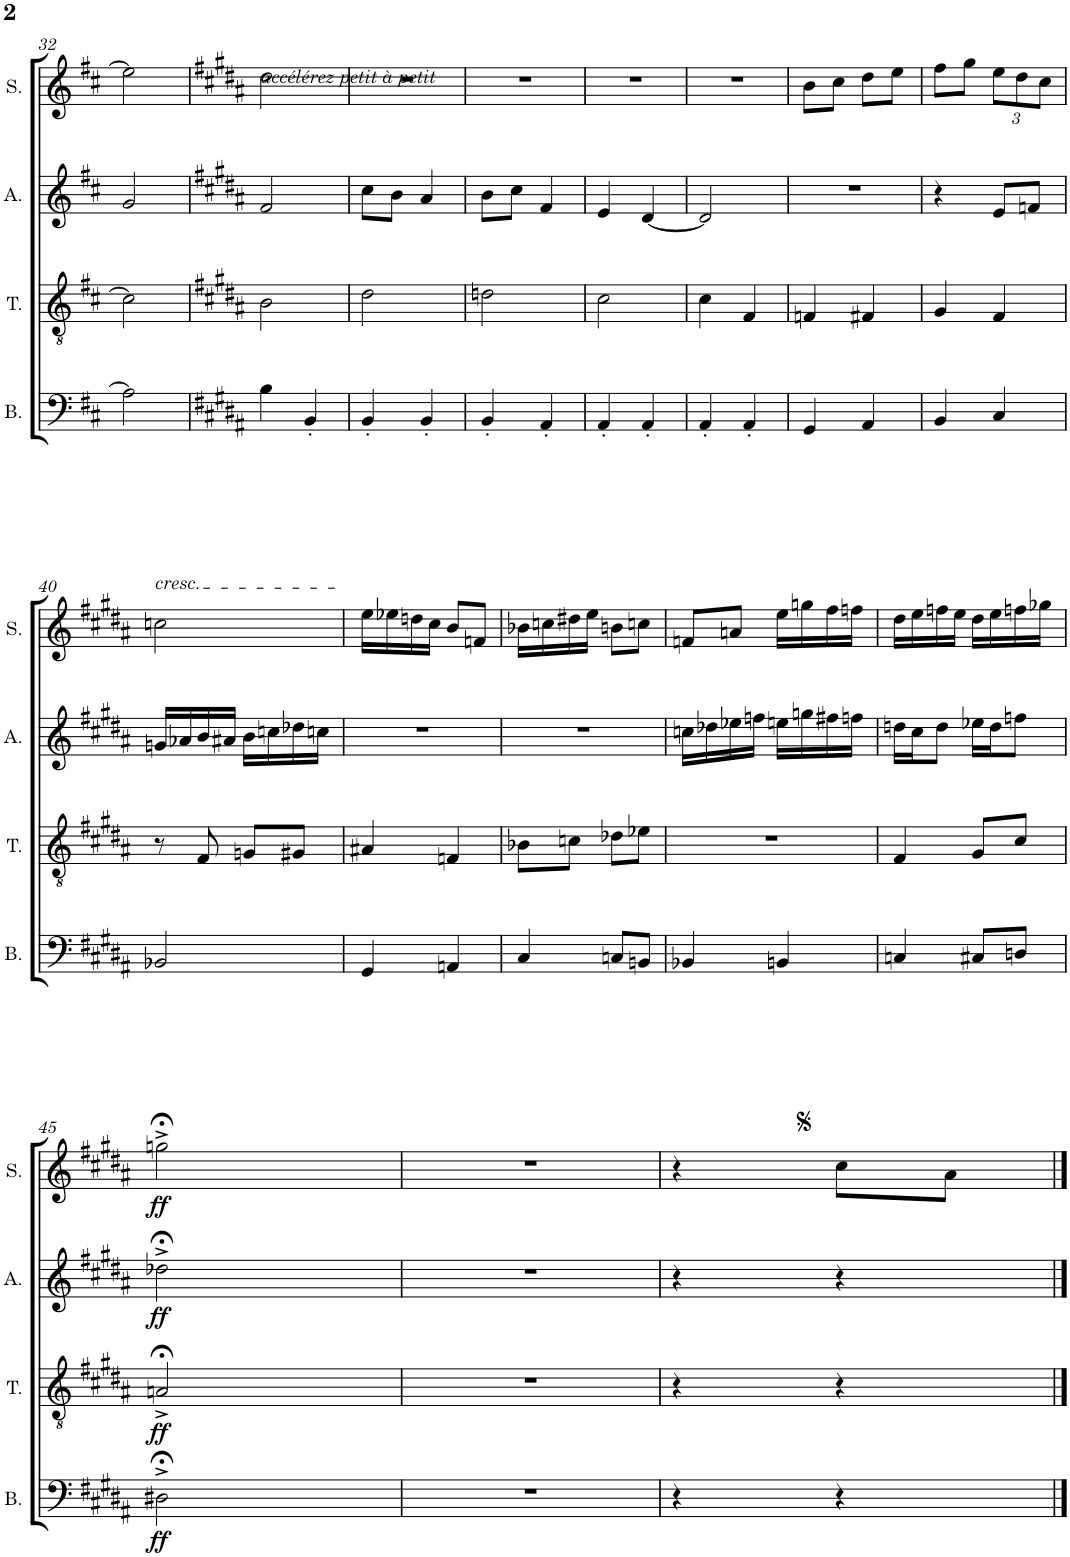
**kern	**dynam	**kern	**dynam	**kern	**dynam	**kern	**dynam
*part4	*part4	*part3	*part3	*part2	*part2	*part1	*part1
*staff4	*staff4	*staff3	*staff3	*staff2	*staff2	*staff1	*staff1
*I"Bass	*	*I"Tenor	*	*I"Alto	*	*I"Soprano	*
*I'B.	*	*I'T.	*	*I'A.	*	*I'S.	*
!!LO:PB:g=z
*clefF4	*	*clefGv2	*	*clefG2	*	*clefG2	*
*k[f#c#]	*	*k[f#c#]	*	*k[f#c#]	*	*k[f#c#]	*
*M2/4	*	*M2/4	*	*M2/4	*	*M2/4	*
=32	=32	=32	=32	=32	=32	=32	=32
2A\]	.	2c#\]	.	2g/	.	2ee\]	.
=33	=33	=33	=33	=33	=33	=33	=33
*k[f#c#g#d#a#]	*	*k[f#c#g#d#a#]	*	*k[f#c#g#d#a#]	*	*k[f#c#g#d#a#]	*
!	!	!	!	!	!	!LO:TX:b:i:t=accélérez petit à petit	!
4B\	.	2B\	.	2f#/	.	2dd#\	.
4BB'/	.	.	.	.	.	.	.
=34	=34	=34	=34	=34	=34	=34	=34
4BB'/	.	2d#\	.	8cc#\L	.	2r	.
.	.	.	.	8b\J	.	.	.
4BB'/	.	.	.	4a#/	.	.	.
=35	=35	=35	=35	=35	=35	=35	=35
4BB'/	.	2dn\	.	8b\L	.	2r	.
.	.	.	.	8cc#\J	.	.	.
4AA#'/	.	.	.	4f#/	.	.	.
=36	=36	=36	=36	=36	=36	=36	=36
4AA#'/	.	2c#\	.	4e/	.	2r	.
4AA#'/	.	.	.	[4d#/	.	.	.
=37	=37	=37	=37	=37	=37	=37	=37
4AA#'/	.	4c#\	.	2d#/]	.	2r	.
4AA#'/	.	4F#/	.	.	.	.	.
=38	=38	=38	=38	=38	=38	=38	=38
4GG#/	.	4Fn/	.	2r	.	8b\L	.
.	.	.	.	.	.	8cc#\J	.
4AA#/	.	4F#X/	.	.	.	8dd#\L	.
.	.	.	.	.	.	8ee\J	.
=39	=39	=39	=39	=39	=39	=39	=39
4BB/	.	4G#/	.	4r	.	8ff#\L	.
.	.	.	.	.	.	8gg#\J	.
*	*	*	*	*	*	*Xbrackettup	*
4C#/	.	4F#/	.	8e/L	.	12ee\L	.
.	.	.	.	.	.	12dd#\	.
.	.	.	.	8fn/J	.	.	.
.	.	.	.	.	.	12cc#\J	.
!!LO:LB:g=z
=40	=40	=40	=40	=40	=40	=40	=40
!	!	!	!	!	!	!LO:TX:a:i:t=cresc.	!
2BB-X/	.	8r	.	16gn/LL	.	2ccn\	.
.	.	.	.	16a-X/	.	.	.
.	.	8F#/	.	16b/	.	.	.
.	.	.	.	16a#X/JJ	.	.	.
.	.	8Gn/L	.	16b\LL	.	.	.
.	.	.	.	16ccn\	.	.	.
.	.	8G#X/J	.	16dd-X\	.	.	.
.	.	.	.	16ccn\JJ	.	.	.
=41	=41	=41	=41	=41	=41	=41	=41
4GG#/	.	4A#X/	.	2r	.	16ee\LL	.
.	.	.	.	.	.	16ee-X\	.
.	.	.	.	.	.	16ddn\	.
.	.	.	.	.	.	16cc#\JJ	.
4AAn/	.	4Fn/	.	.	.	8b/L	.
.	.	.	.	.	.	8fn/J	.
=42	=42	=42	=42	=42	=42	=42	=42
4C#/	.	8B-X\L	.	2r	.	16b-X\LL	.
.	.	.	.	.	.	16ccn\	.
.	.	8cn\J	.	.	.	16dd#X\	.
.	.	.	.	.	.	16ee\JJ	.
8Cn/L	.	8d-X\L	.	.	.	8bn\L	.
8BBn/J	.	8e-X\J	.	.	.	8ccn\J	.
=43	=43	=43	=43	=43	=43	=43	=43
4BB-X/	.	2r	.	16ccn\LL	.	8fn/L	.
.	.	.	.	16dd-X\	.	.	.
.	.	.	.	16ee-X\	.	8an/J	.
.	.	.	.	16ffn\JJ	.	.	.
4BBn/	.	.	.	16een\LL	.	16ee\LL	.
.	.	.	.	16ggn\	.	16ggn\	.
.	.	.	.	16ff#X\	.	16ff#\	.
.	.	.	.	16ffn\JJ	.	16ffn\JJ	.
=44	=44	=44	=44	=44	=44	=44	=44
4Cn/	.	4F#/	.	16ddn\LL	.	16dd#\LL	.
.	.	.	.	16cc#\J	.	16ee\	.
.	.	.	.	8dd\J	.	16ffn\	.
.	.	.	.	.	.	16ee\JJ	.
8C#X/L	.	8G#/L	.	16ee-X\LL	.	16dd#\LL	.
.	.	.	.	16dd\J	.	16ee\	.
8Dn/J	.	8c#/J	.	8ffn\J	.	16ffn\	.
.	.	.	.	.	.	16gg-X\JJ	.
!!LO:LB:g=z
=45	=45	=45	=45	=45	=45	=45	=45
!	!LO:DY:b	!	!LO:DY:b	!	!LO:DY:b	!	!LO:DY:b
2D#X;<^\	ff	2An;<^/	ff	2dd-X;<^\	ff	2ggn;<^\	ff
=46	=46	=46	=46	=46	=46	=46	=46
2r	.	2r	.	2r	.	2r	.
=47	=47	=47	=47	=47	=47	=47	=47
4r	.	4r	.	4r	.	4r	.
4r	.	4r	.	4r	.	8cc#\L	.
.	.	.	.	.	.	8a#\J	.
==	==	==	==	==	==	==	==
*-	*-	*-	*-	*-	*-	*-	*-
